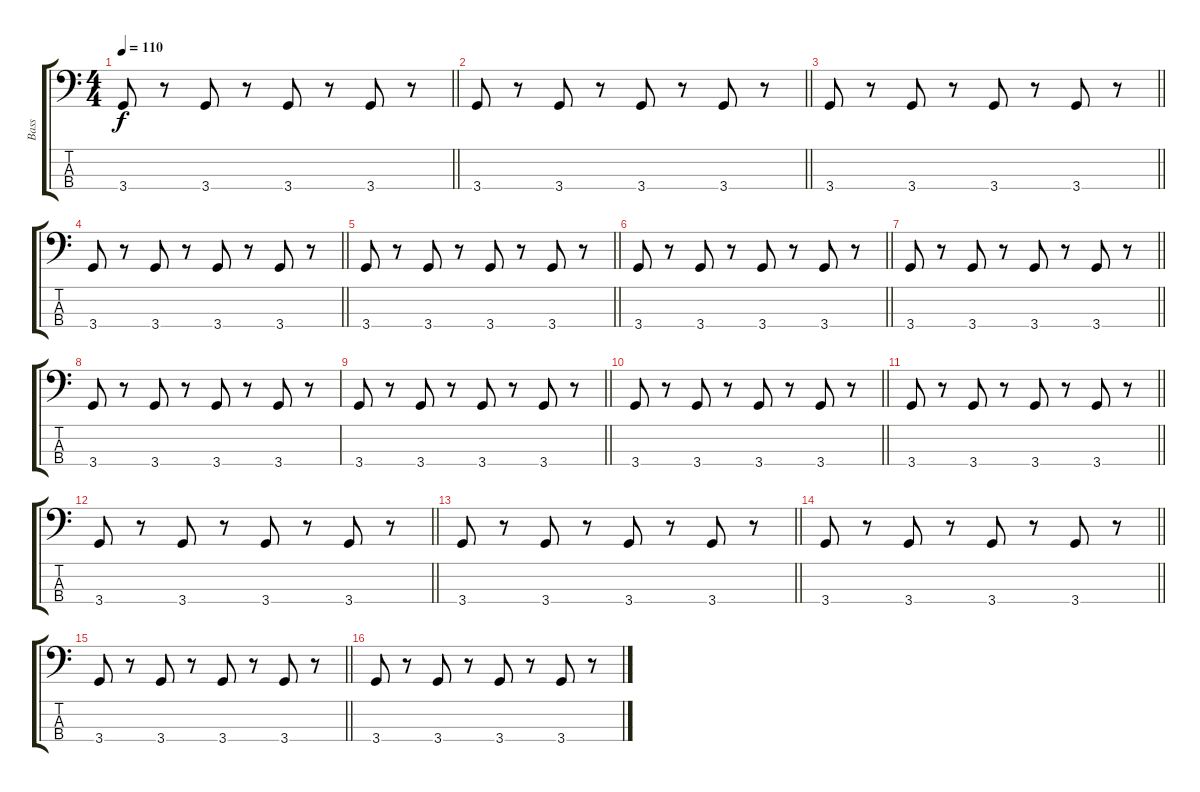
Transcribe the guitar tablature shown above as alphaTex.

\track ("Bass" "Bass") {instrument electricbassfinger}
\staff {score tabs}
\tuning (G2 D2 A1 E1) {hide}
\ts (4 4)
\tempo 110
\clef f4
\barLineRight lightlight
\ks c
3.4.8{dy f} r.8 3.4.8 r.8 3.4.8 r.8 3.4.8 r.8 |
\barLineRight lightlight
3.4.8 r.8 3.4.8 r.8 3.4.8 r.8 3.4.8 r.8 |
\barLineRight lightlight
3.4.8 r.8 3.4.8 r.8 3.4.8 r.8 3.4.8 r.8 |
\barLineRight lightlight
3.4.8 r.8 3.4.8 r.8 3.4.8 r.8 3.4.8 r.8 |
\barLineRight lightlight
3.4.8 r.8 3.4.8 r.8 3.4.8 r.8 3.4.8 r.8 |
\barLineRight lightlight
3.4.8 r.8 3.4.8 r.8 3.4.8 r.8 3.4.8 r.8 |
\barLineRight lightlight
3.4.8 r.8 3.4.8 r.8 3.4.8 r.8 3.4.8 r.8 |
3.4.8 r.8 3.4.8 r.8 3.4.8 r.8 3.4.8 r.8 |
\barLineRight lightlight
3.4.8 r.8 3.4.8 r.8 3.4.8 r.8 3.4.8 r.8 |
\barLineRight lightlight
3.4.8 r.8 3.4.8 r.8 3.4.8 r.8 3.4.8 r.8 |
\barLineRight lightlight
3.4.8 r.8 3.4.8 r.8 3.4.8 r.8 3.4.8 r.8 |
\barLineRight lightlight
3.4.8 r.8 3.4.8 r.8 3.4.8 r.8 3.4.8 r.8 |
\barLineRight lightlight
3.4.8 r.8 3.4.8 r.8 3.4.8 r.8 3.4.8 r.8 |
\barLineRight lightlight
3.4.8 r.8 3.4.8 r.8 3.4.8 r.8 3.4.8 r.8 |
\barLineRight lightlight
3.4.8 r.8 3.4.8 r.8 3.4.8 r.8 3.4.8 r.8 |
3.4.8 r.8 3.4.8 r.8 3.4.8 r.8 3.4.8 r.8
